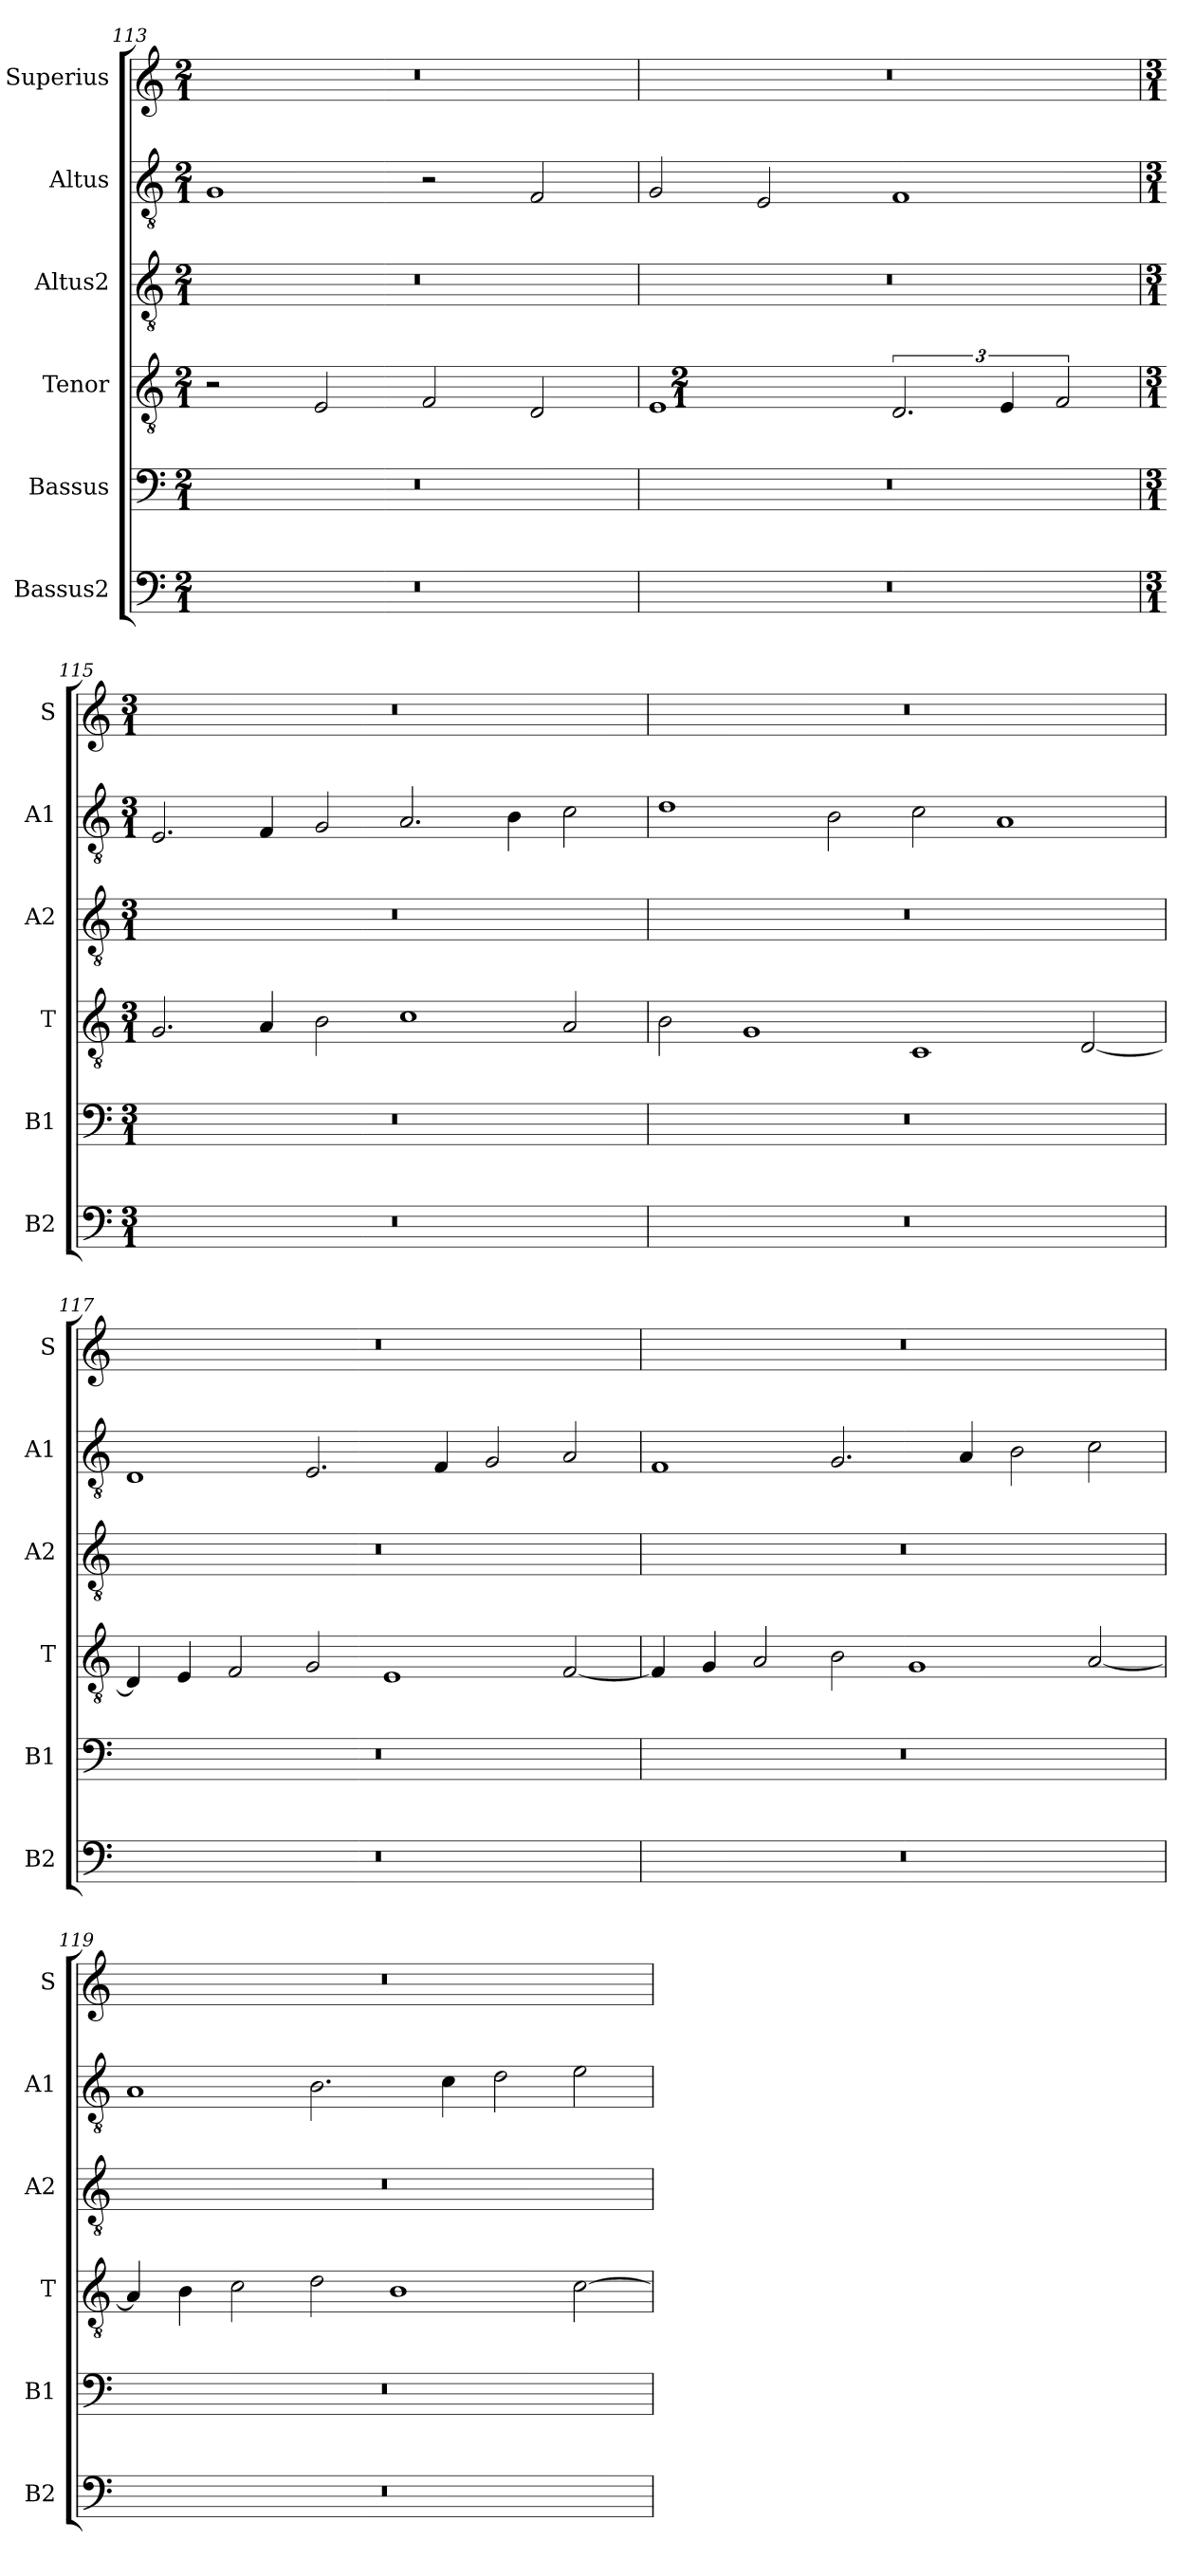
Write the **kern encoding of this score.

**kern	**kern	**kern	**kern	**kern	**kern
*part6	*part5	*part4	*part3	*part2	*part1
*staff6	*staff5	*staff4	*staff3	*staff2	*staff1
*I"Bassus2	*I"Bassus	*I"Tenor	*I"Altus2	*I"Altus	*I"Superius
*I'B2	*I'B1	*I'T	*I'A2	*I'A1	*I'S
*clefF4	*clefF4	*clefGv2	*clefGv2	*clefGv2	*clefG2
*k[]	*k[]	*k[]	*k[]	*k[]	*k[]
*M2/1	*M2/1	*M2/1	*M2/1	*M2/1	*M2/1
=113	=113	=113	=113	=113	=113
0r	0r	2r	0r	1G	0r
.	.	2E/	.	.	.
.	.	2F/	.	2r	.
.	.	2D/	.	2F/	.
=114	=114	=114	=114	=114	=114
0r	0r	1E	0r	2G/	0r
.	.	.	.	2E/	.
*	*	*M2/1	*	*	*
.	.	3.D/	.	1F	.
.	.	6E/	.	.	.
.	.	3F/	.	.	.
=115	=115	=115	=115	=115	=115
*M3/1	*M3/1	*M3/1	*M3/1	*M3/1	*M3/1
0.r	0.r	2.G/	0.r	2.E/	0.r
.	.	4A/	.	4F/	.
.	.	2B\	.	2G/	.
.	.	1c	.	2.A/	.
.	.	.	.	4B\	.
.	.	2A/	.	2c\	.
=116	=116	=116	=116	=116	=116
0.r	0.r	2B\	0.r	1d	0.r
.	.	1G	.	.	.
.	.	.	.	2B\	.
.	.	1C	.	2c\	.
.	.	.	.	1A	.
.	.	[2D/	.	.	.
=117	=117	=117	=117	=117	=117
0.r	0.r	4D/]	0.r	1D	0.r
.	.	4E/	.	.	.
.	.	2F/	.	.	.
.	.	2G/	.	2.E/	.
.	.	1E	.	.	.
.	.	.	.	4F/	.
.	.	.	.	2G/	.
.	.	[2F/	.	2A/	.
=118	=118	=118	=118	=118	=118
0.r	0.r	4F/]	0.r	1F	0.r
.	.	4G/	.	.	.
.	.	2A/	.	.	.
.	.	2B\	.	2.G/	.
.	.	1G	.	.	.
.	.	.	.	4A/	.
.	.	.	.	2B\	.
.	.	[2A/	.	2c\	.
=119	=119	=119	=119	=119	=119
0.r	0.r	4A/]	0.r	1A	0.r
.	.	4B\	.	.	.
.	.	2c\	.	.	.
.	.	2d\	.	2.B\	.
.	.	1B	.	.	.
.	.	.	.	4c\	.
.	.	.	.	2d\	.
.	.	[2c\	.	2e\	.
=	=	=	=	=	=
*-	*-	*-	*-	*-	*-
